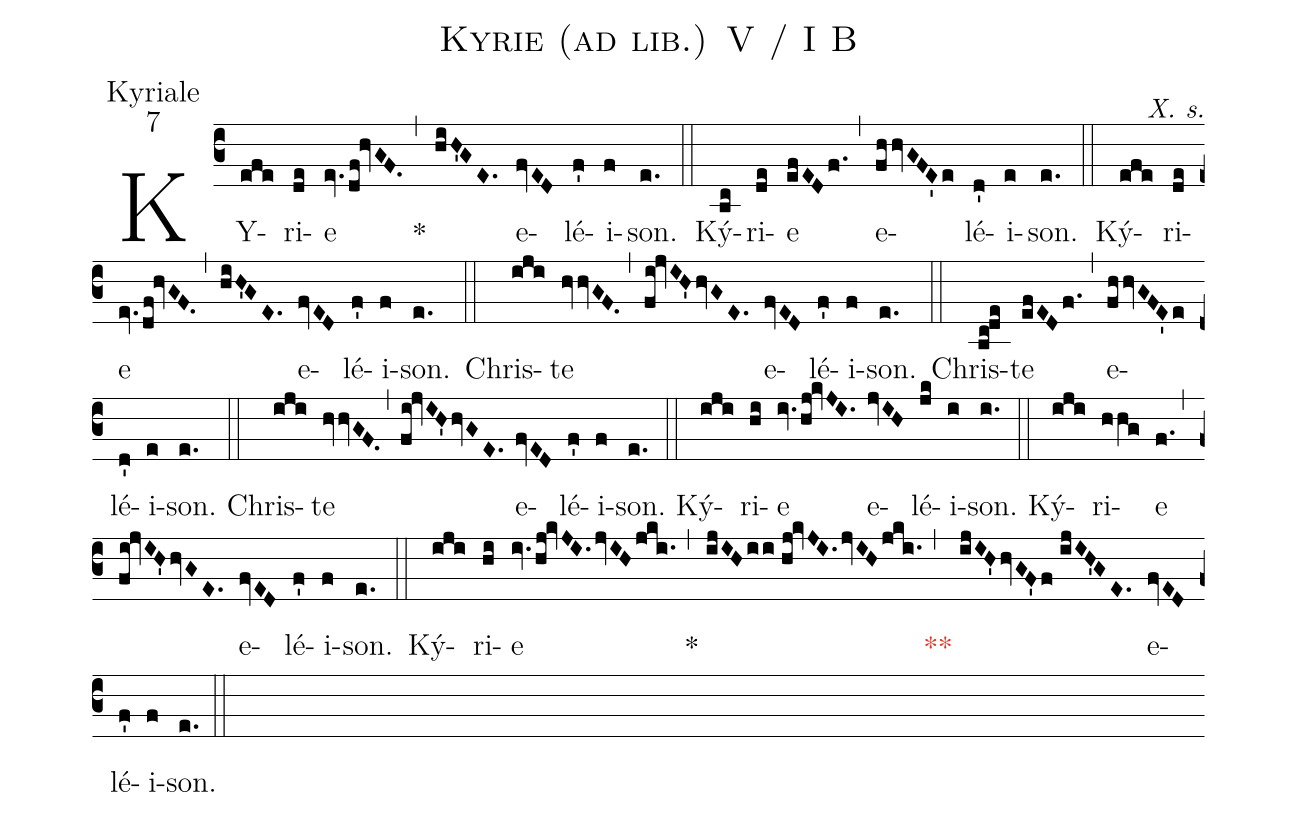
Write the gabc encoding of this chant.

name:Kyrie (ad lib.) V / I B;
office-part:Kyriale;
mode:7;
commentary:X. s.;
%%
(c3) KY(efe)ri(de)e(ev./df!hvGF.) ~~~~~*(,) (hiH'GE.) e(fvED)lé(f')i(f)son.(e.) (::)
Ký(bc)ri(de)e(efEDf.) (,) e(fhhvGFE'e)lé(d')i(e)son.(e.) (::)
Ký(efe)ri(de)e(ev./df!hvGF.) (,) (hiH'GE.) e(fvED)lé(f')i(f)son.(e.) (::)
Chris(iji)te(hvvGF.) (,) (fi!jvIH'hvGE.) e(fvED)lé(f')i(f)son.(e.) (::)
Chris(bc!de)te(efEDf.) (,) e(fhhvGFE'e)lé(d')i(e)son.(e.) (::)
Chris(iji)te(hvvGF.) (,) (fi!jvIH'hvGE.) e(fvED)lé(f')i(f)son.(e.) (::)
Ký(iji)ri(hi)e(iv./hj!kvJI.) e(jvIH)lé(jk)i(i)son.(i.) (::)
Ký(iji)ri(hhg)e(f.) (,) (fi!jvIH'/hvGE.) e(fvED)lé(f')i(f)son.(e.) (::)
Ký(iji)ri(hi)e(iv./hj!kvJI./jvIH/jki.) ~~~~~*(,) (ijIH/ii//hj!kvJI./jvIH/jki.) ~~~~~<c>**</c>(,) (ijIH'/hvGF'f//ijIH'GE.) e(fvED)lé(f')i(f)son.(e.) (::)
